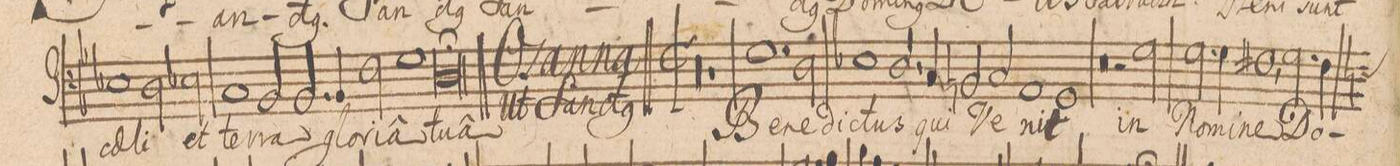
**kern	**text
*I"BASSUS.	*
*clefF4	*
*k[b-]	*
*met(C|)	*
*M2/1	*
1E-X\	cae-
2D\	-li
2E-X\	et
=13-	=13-
1C/	ter-
2BB-/	-ra
2.BB-/	glo-
=14-	=14-
4BB-/	ri-
2F\	-â
1G\	tu-
=15-	=15-
0D\;	-â
=16||-	=16||-
*M2/1	*
*met(C|)	*
00r	.
=17-	=17-
=18-	=18-
1r	.
1.G\	Be-
=19-	=19-
2D\	-ne-
1E-X\	-di-
=20-	=20-
2.D/	-ctus
4C/	qui
2BBn/	Ve-
2C/	.
=21-	=21-
1AA/	.
1GG/	-nit
=22-	=22-
0r	.
=23-	=23-
2r	.
2G\	in
2.G\	No-
4G\	-mi-
=24-	=24-
1F#X\,	-ne
2.G\	Do-
*custos:En	*
4F#\	.
=25-	=25-
*-	*-
